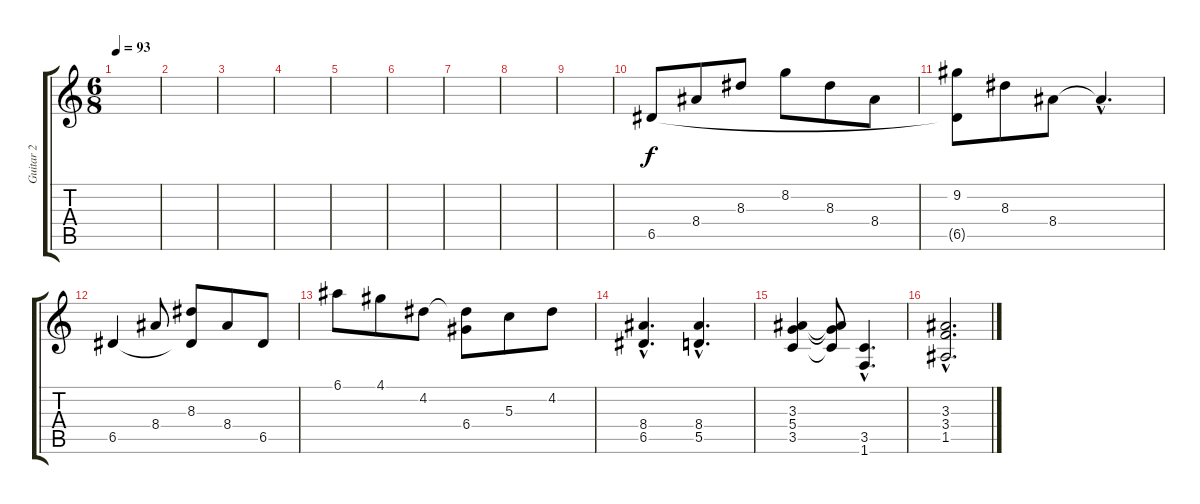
\track ("Guitar 2" "Guitar 2") {instrument electricguitarclean}
\staff {score tabs}
\tuning (E4 B3 G3 D3 A2 E2) {hide}
\ts (6 8)
\tempo 93
\clef g2
\ks c
|
|
|
|
|
|
|
|
|
6.5.8 8.4.8 8.3.8 8.2.8 8.3.8 8.4.8 |
(9.2 6.5{t}).8 8.3.8 8.4.8 8.4{hac t}.4{d} |
6.5.4 8.4.8 (8.3 6.5{t}).8 8.4.8 6.5.8 |
6.1.8 4.1.8 4.2.8 (4.2{t} 6.4).8 5.3.8 4.2.8 |
(8.4{hac} 6.5{hac}).4{d instrument overdrivenguitar} (8.4{hac} 5.5{hac}).4{d} |
(3.3 5.4 3.5).4 (3.3{t} 5.4{t} 3.5{t}).8 (3.5{hac} 1.6{hac}).4{d} |
(3.3{hac} 3.4{hac} 1.5{hac}).2{d}
